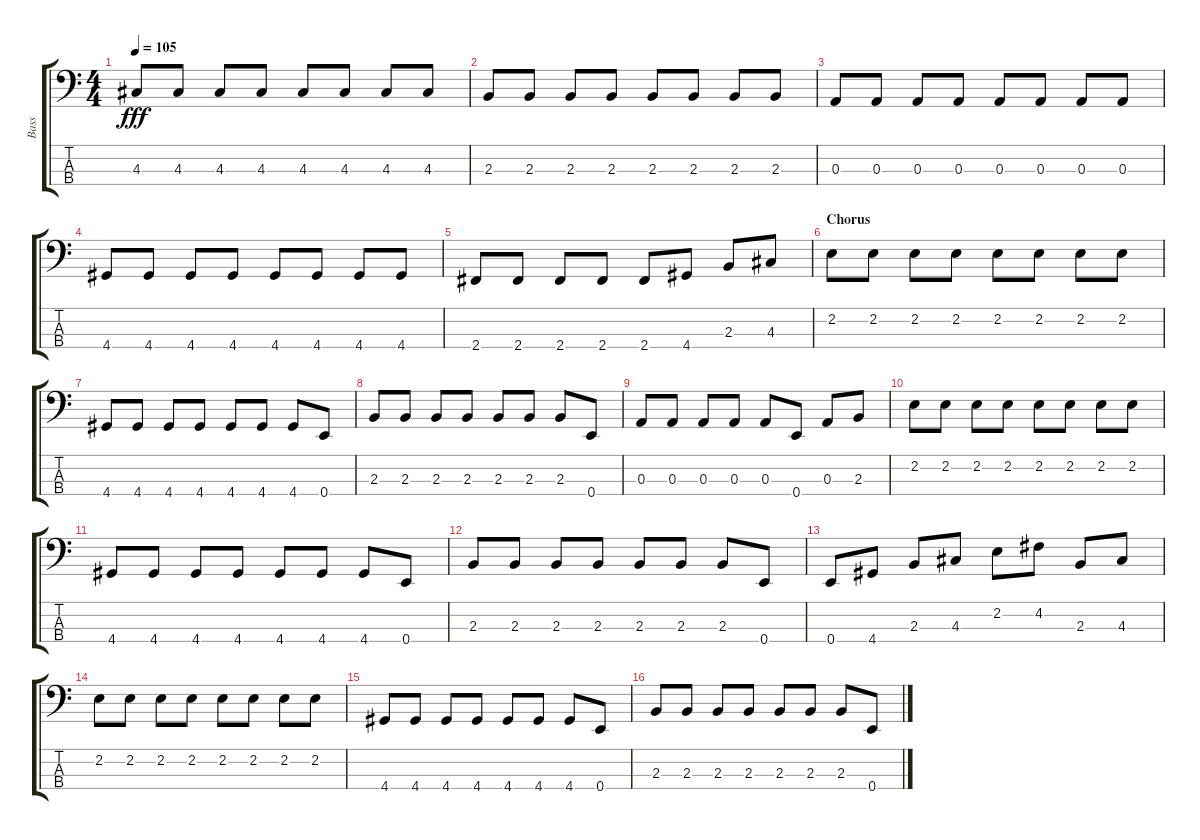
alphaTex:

\track ("Bass" "Bass") {instrument electricbassfinger}
\staff {score tabs}
\tuning (G2 D2 A1 E1) {hide}
\ts (4 4)
\tempo 105
\clef f4
\ks c
4.3.8{dy fff} 4.3.8 4.3.8 4.3.8 4.3.8 4.3.8 4.3.8 4.3.8 |
2.3.8 2.3.8 2.3.8 2.3.8 2.3.8 2.3.8 2.3.8 2.3.8 |
0.3.8 0.3.8 0.3.8 0.3.8 0.3.8 0.3.8 0.3.8 0.3.8 |
4.4.8 4.4.8 4.4.8 4.4.8 4.4.8 4.4.8 4.4.8 4.4.8 |
2.4.8 2.4.8 2.4.8 2.4.8 2.4.8 4.4.8 2.3.8 4.3.8 |
\section ("" "Chorus")
2.2.8 2.2.8 2.2.8 2.2.8 2.2.8 2.2.8 2.2.8 2.2.8 |
4.4.8 4.4.8 4.4.8 4.4.8 4.4.8 4.4.8 4.4.8 0.4.8 |
2.3.8 2.3.8 2.3.8 2.3.8 2.3.8 2.3.8 2.3.8 0.4.8 |
0.3.8 0.3.8 0.3.8 0.3.8 0.3.8 0.4.8 0.3.8 2.3.8 |
2.2.8 2.2.8 2.2.8 2.2.8 2.2.8 2.2.8 2.2.8 2.2.8 |
4.4.8 4.4.8 4.4.8 4.4.8 4.4.8 4.4.8 4.4.8 0.4.8 |
2.3.8 2.3.8 2.3.8 2.3.8 2.3.8 2.3.8 2.3.8 0.4.8 |
0.4.8 4.4.8 2.3.8 4.3.8 2.2.8 4.2.8 2.3.8 4.3.8 |
2.2.8 2.2.8 2.2.8 2.2.8 2.2.8 2.2.8 2.2.8 2.2.8 |
4.4.8 4.4.8 4.4.8 4.4.8 4.4.8 4.4.8 4.4.8 0.4.8 |
2.3.8 2.3.8 2.3.8 2.3.8 2.3.8 2.3.8 2.3.8 0.4.8
